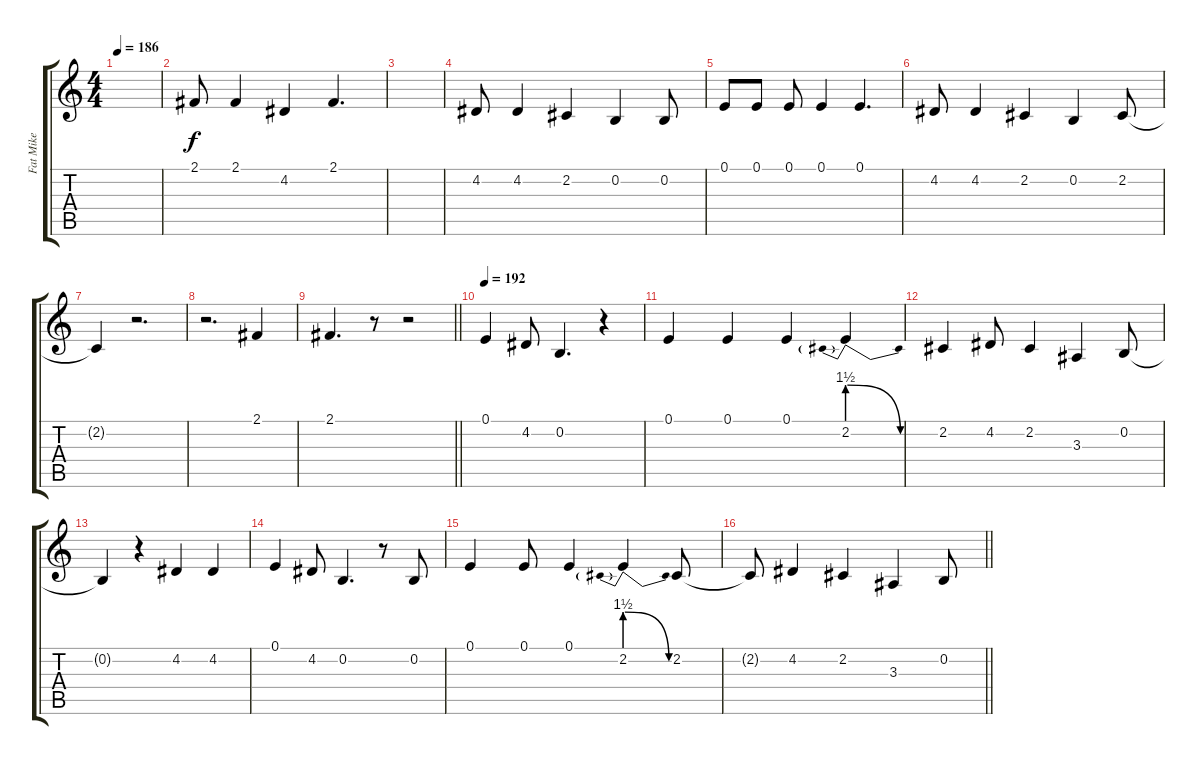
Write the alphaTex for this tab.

\track ("Fat Mike" "Fat Mike") {instrument bassoon}
\staff {score tabs}
\tuning (E4 B3 G3 D3 A2 E2) {hide}
\ts (4 4)
\tempo 186
\clef g2
\ks c
|
2.1.8 2.1.4 4.2.4 2.1.4{d} |
|
4.2.8 4.2.4 2.2.4 0.2.4 0.2.8 |
0.1.8 0.1.8 0.1.8 0.1.4 0.1.4{d} |
4.2.8 4.2.4 2.2.4 0.2.4 2.2.8 |
2.2{t}.4 r.2{d} |
r.2{d} 2.1.4 |
\barLineRight lightlight
2.1.4{d} r.8 r.2 |
\section ("" "")
\tempo 192
0.1.4 4.2.8 0.2.4{d} r.4 |
0.1.4 0.1.4 0.1.4 2.2{be (prebendrelease 0 6 60 0)}.4 |
2.2.4 4.2.8 2.2.4 3.3.4 0.2.8 |
0.2{t}.4 r.4 4.2.4 4.2.4 |
0.1.4 4.2.8 0.2.4{d} r.8 0.2.8 |
0.1.4 0.1.8 0.1.4 2.2{be (prebendrelease 0 6 60 0)}.4 2.2.8 |
\barLineRight lightlight
2.2{t}.8 4.2.4 2.2.4 3.3.4 0.2.8
